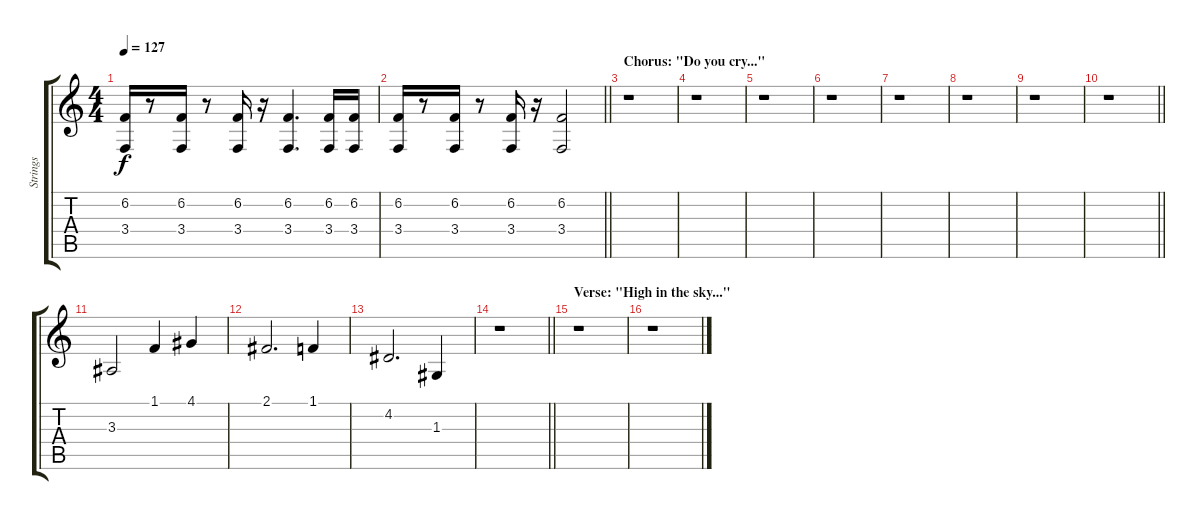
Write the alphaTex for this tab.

\track ("Strings" "Strings") {instrument stringensemble2}
\staff {score tabs}
\tuning (E4 B3 G3 D3 A2 E2) {hide}
\ts (4 4)
\tempo 127
\clef g2
\ks c
(6.2 3.4).16{dy f} r.8 (6.2 3.4).16 r.8 (6.2 3.4).16 r.16 (6.2 3.4).4{d} (6.2 3.4).16 (6.2 3.4).16 |
\barLineRight lightlight
(6.2 3.4).16 r.8 (6.2 3.4).16 r.8 (6.2 3.4).16 r.16 (6.2 3.4).2 |
\section ("" "Chorus: \"Do you cry...\"")
r.1 |
r.1 |
r.1 |
r.1 |
r.1 |
r.1 |
r.1 |
\barLineRight lightlight
r.1 |
\section ("" "")
3.3.2{volume 13 instrument frenchhorn} 1.1.4 4.1.4 |
2.1.2{d} 1.1.4 |
4.2.2{d} 1.3.4 |
\barLineRight lightlight
r.1 |
\section ("" "Verse: \"High in the sky...\"")
r.1 |
r.1
